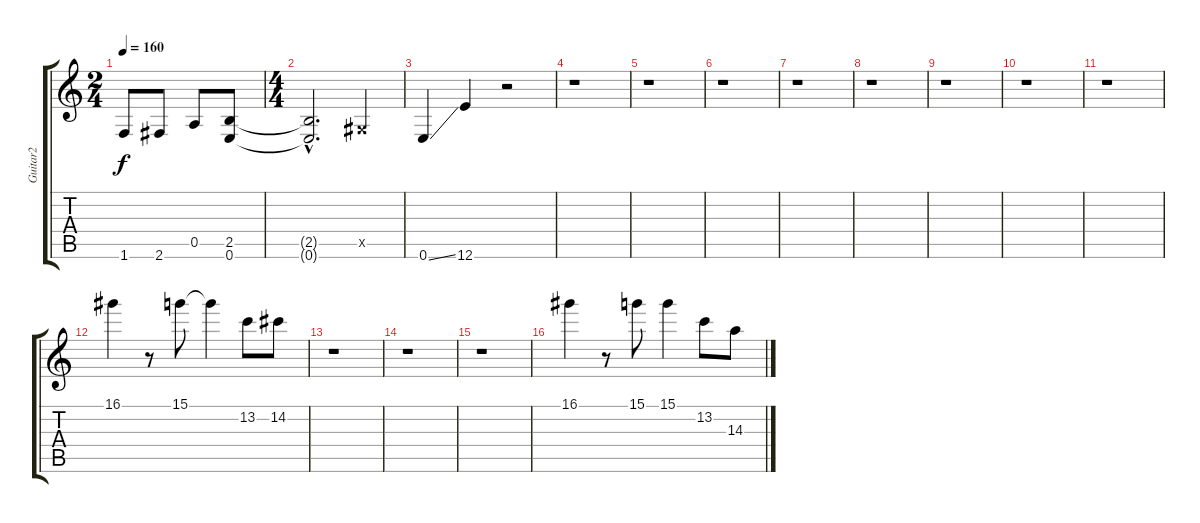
\track ("Guitar2" "Guitar2") {instrument overdrivenguitar}
\staff {score tabs}
\tuning (E4 B3 G3 D3 A2 E2) {hide}
\ts (2 4)
\tempo 160
\clef g2
\ks c
1.6.8{dy f} 2.6.8 0.5.8 (2.5 0.6).8 |
\ts (4 4)
(2.5{hac t} 0.6{hac t}).2{d} -1.5{x}.4 |
0.6{ss}.4 12.6.4 r.2 |
r.1 |
r.1 |
r.1 |
r.1 |
r.1 |
r.1 |
r.1 |
r.1 |
16.1.4 r.8 15.1.8 15.1{t}.4 13.2.8 14.2.8 |
r.1 |
r.1 |
r.1 |
16.1.4 r.8 15.1.8 15.1.4 13.2.8 14.3.8
